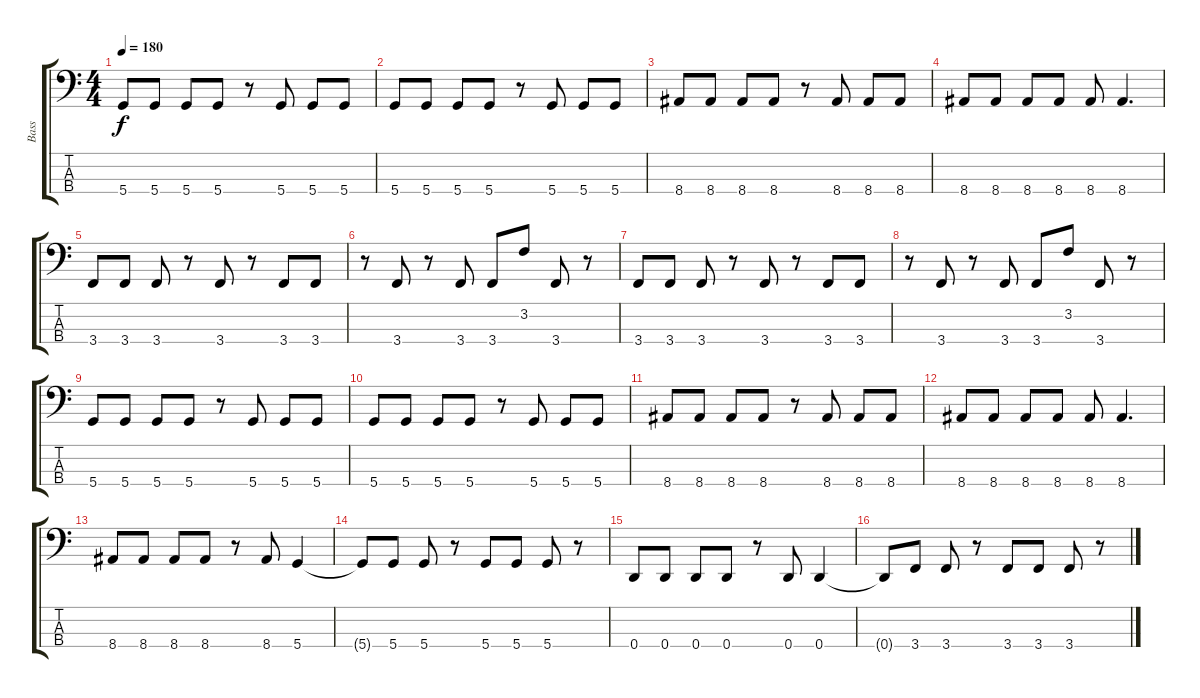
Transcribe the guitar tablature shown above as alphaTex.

\track ("Bass" "Bass") {instrument electricbassfinger}
\staff {score tabs}
\tuning (G2 D2 A1 D1) {hide}
\ts (4 4)
\tempo 180
\clef f4
\ks c
5.4.8{dy f} 5.4.8 5.4.8 5.4.8 r.8 5.4.8 5.4.8 5.4.8 |
5.4.8 5.4.8 5.4.8 5.4.8 r.8 5.4.8 5.4.8 5.4.8 |
8.4.8 8.4.8 8.4.8 8.4.8 r.8 8.4.8 8.4.8 8.4.8 |
8.4.8 8.4.8 8.4.8 8.4.8 8.4.8 8.4.4{d} |
3.4.8 3.4.8 3.4.8 r.8 3.4.8 r.8 3.4.8 3.4.8 |
r.8 3.4.8 r.8 3.4.8 3.4.8 3.2.8 3.4.8 r.8 |
3.4.8 3.4.8 3.4.8 r.8 3.4.8 r.8 3.4.8 3.4.8 |
r.8 3.4.8 r.8 3.4.8 3.4.8 3.2.8 3.4.8 r.8 |
5.4.8 5.4.8 5.4.8 5.4.8 r.8 5.4.8 5.4.8 5.4.8 |
5.4.8 5.4.8 5.4.8 5.4.8 r.8 5.4.8 5.4.8 5.4.8 |
8.4.8 8.4.8 8.4.8 8.4.8 r.8 8.4.8 8.4.8 8.4.8 |
8.4.8 8.4.8 8.4.8 8.4.8 8.4.8 8.4.4{d} |
8.4.8 8.4.8 8.4.8 8.4.8 r.8 8.4.8 5.4.4 |
5.4{t}.8 5.4.8 5.4.8 r.8 5.4.8 5.4.8 5.4.8 r.8 |
0.4.8 0.4.8 0.4.8 0.4.8 r.8 0.4.8 0.4.4 |
0.4{t}.8 3.4.8 3.4.8 r.8 3.4.8 3.4.8 3.4.8 r.8
